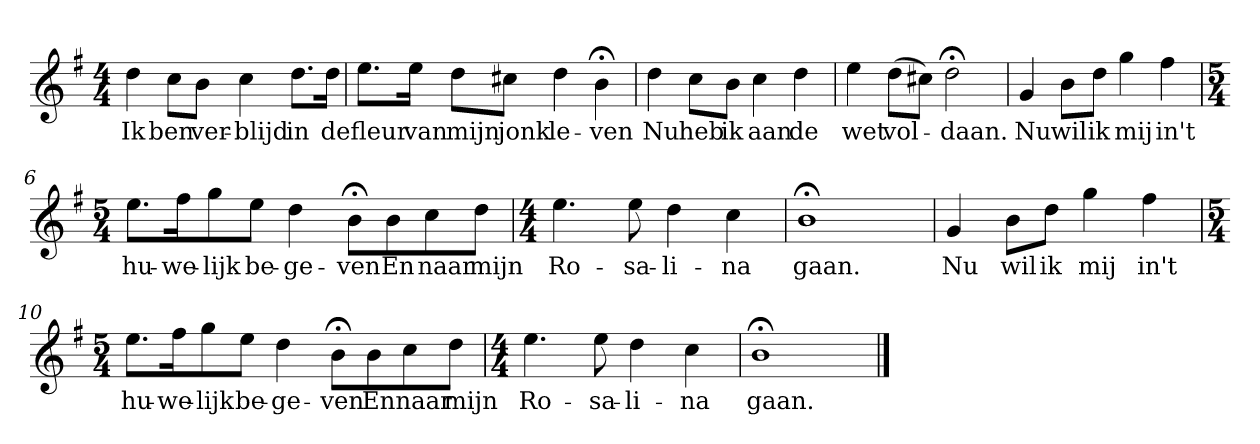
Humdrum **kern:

**kern	**text
*part1	*part1
*staff1	*staff1
*k[f#]	*
*G:	*
*M4/4	*
*MM120	*
=1	=1
4dd	Ik
8ccL	ben
8bJ	ver-
4cc	-blijd
8.ddL	in
16ddJk	de
=2	=2
8.eeL	fleur
16eeJk	van
8ddL	mijn
8cc#XJ	jonk
4dd	le-
4b;<	-ven
=3	=3
4dd	Nu
8ccL	heb
8bJ	ik
4cc	aan
4dd	de
=4	=4
4ee	wet
(8ddL	vol-
8cc#XJ)	.
2dd;<	-daan.
=5	=5
4g	Nu
8bL	wil
8ddJ	ik
4gg	mij
4ff#	in't
=6	=6
*M5/4	*
8.eeL	hu-
16ff#k	-we-
8gg	-lijk
8eeJ	be-
4dd	-ge-
8b;<L	-ven
8b	En
8cc	naar
8ddJ	mijn
=7	=7
*M4/4	*
4.ee	Ro-
8ee	-sa-
4dd	-li-
4cc	-na
=8	=8
1b;<	gaan.
=9	=9
4g	Nu
8bL	wil
8ddJ	ik
4gg	mij
4ff#	in't
=10	=10
*M5/4	*
8.eeL	hu-
16ff#k	-we-
8gg	-lijk
8eeJ	be-
4dd	-ge-
8b;<L	-ven
8b	En
8cc	naar
8ddJ	mijn
=11	=11
*M4/4	*
4.ee	Ro-
8ee	-sa-
4dd	-li-
4cc	-na
=12	=12
1b;<	gaan.
==	==
*-	*-
